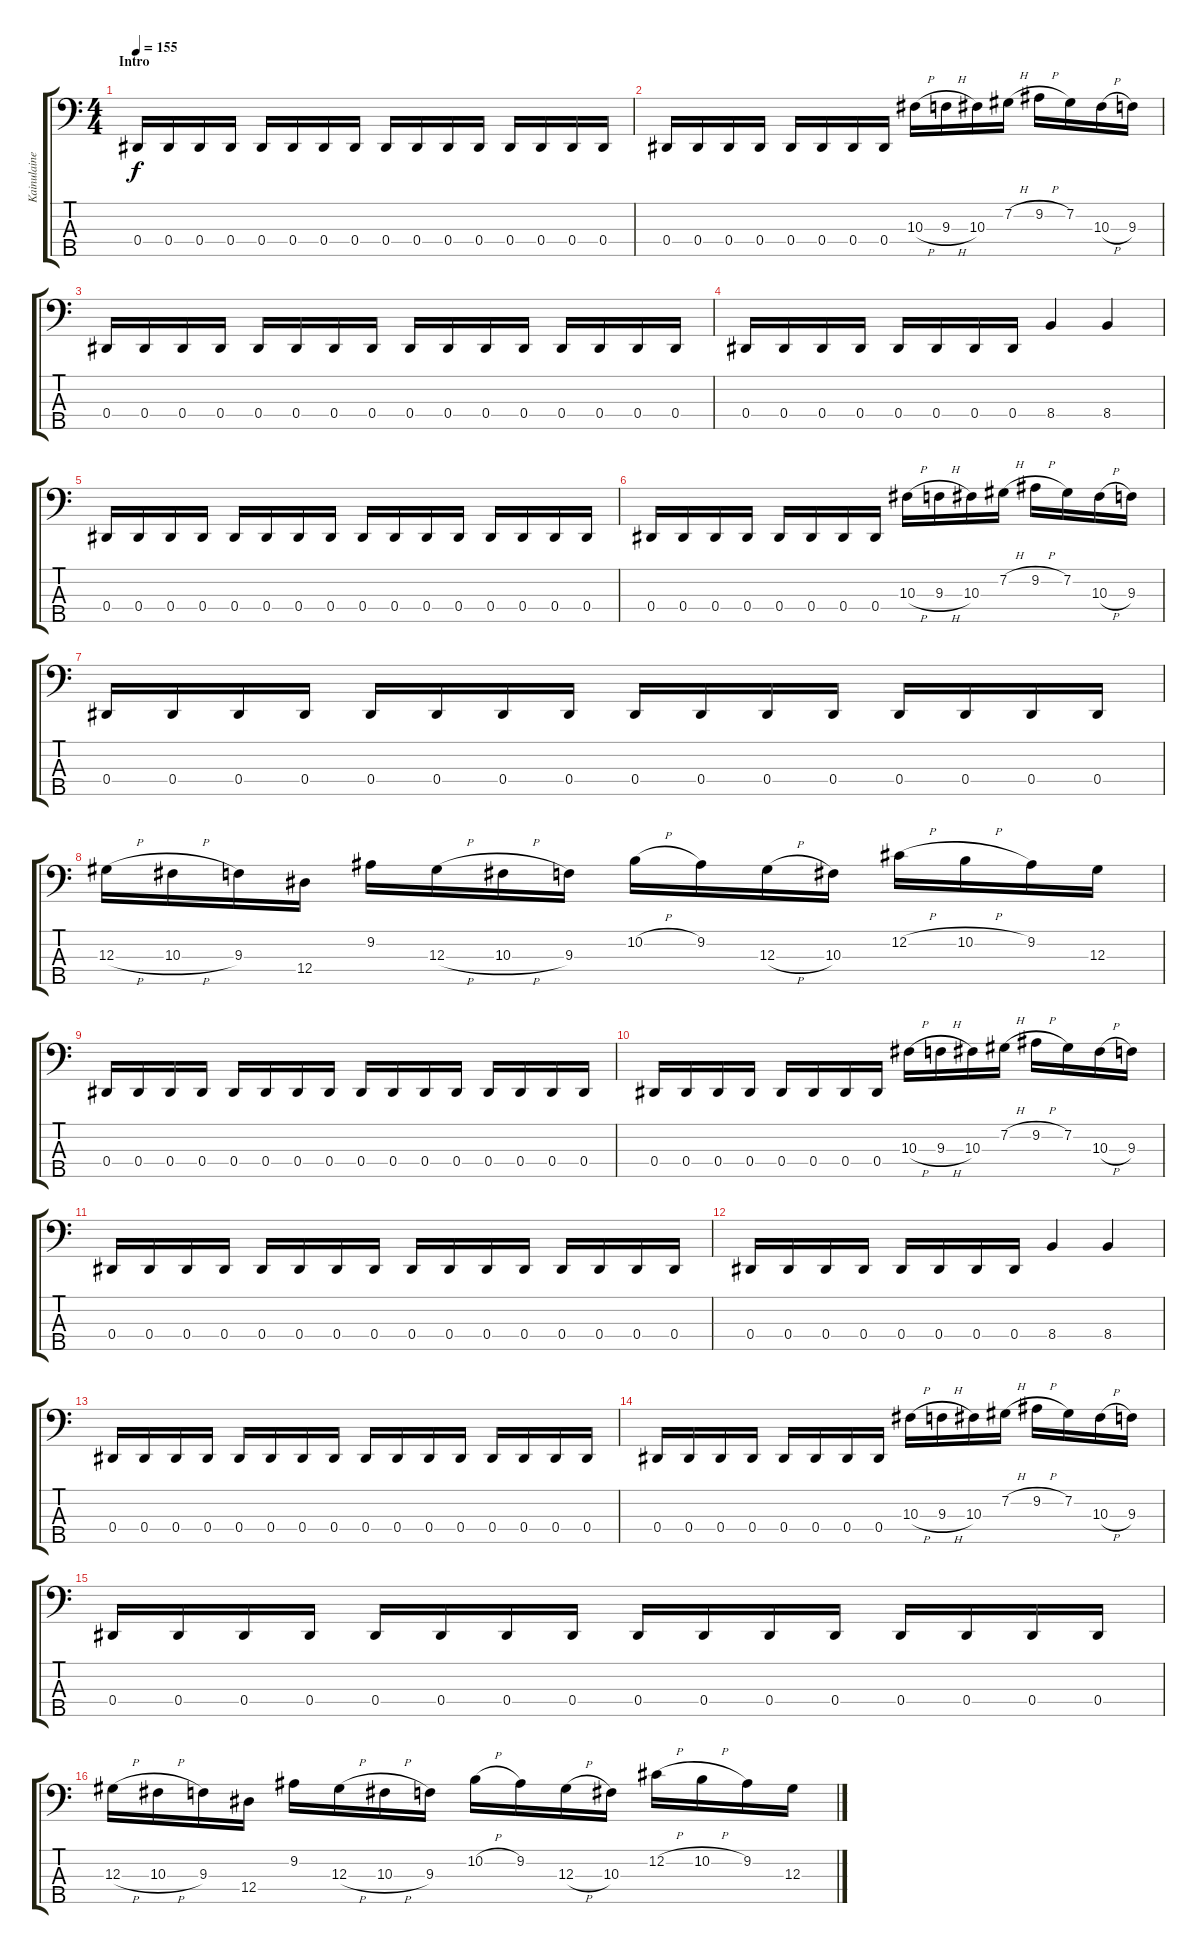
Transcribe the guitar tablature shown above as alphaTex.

\track ("Kainulainen - Bass" "Kainulaine") {instrument electricbassfinger}
\staff {score tabs}
\tuning (Gb2 Db2 Ab1 Eb1 Bb0) {hide}
\ts (4 4)
\section ("" "Intro")
\tempo 155
\clef f4
\ks c
0.4.16{dy f instrument electricbassfinger} 0.4.16 0.4.16 0.4.16 0.4.16 0.4.16 0.4.16 0.4.16 0.4.16 0.4.16 0.4.16 0.4.16 0.4.16 0.4.16 0.4.16 0.4.16 |
0.4.16 0.4.16 0.4.16 0.4.16 0.4.16 0.4.16 0.4.16 0.4.16 10.3{h}.16 9.3{h}.16 10.3.16 7.2{h}.16 9.2{h}.16 7.2.16 10.3{h}.16 9.3.16 |
0.4.16 0.4.16 0.4.16 0.4.16 0.4.16 0.4.16 0.4.16 0.4.16 0.4.16 0.4.16 0.4.16 0.4.16 0.4.16 0.4.16 0.4.16 0.4.16 |
0.4.16 0.4.16 0.4.16 0.4.16 0.4.16 0.4.16 0.4.16 0.4.16 8.4.4 8.4.4 |
0.4.16 0.4.16 0.4.16 0.4.16 0.4.16 0.4.16 0.4.16 0.4.16 0.4.16 0.4.16 0.4.16 0.4.16 0.4.16 0.4.16 0.4.16 0.4.16 |
0.4.16 0.4.16 0.4.16 0.4.16 0.4.16 0.4.16 0.4.16 0.4.16 10.3{h}.16 9.3{h}.16 10.3.16 7.2{h}.16 9.2{h}.16 7.2.16 10.3{h}.16 9.3.16 |
0.4.16 0.4.16 0.4.16 0.4.16 0.4.16 0.4.16 0.4.16 0.4.16 0.4.16 0.4.16 0.4.16 0.4.16 0.4.16 0.4.16 0.4.16 0.4.16 |
12.3{h}.16 10.3{h}.16 9.3.16 12.4.16 9.2.16 12.3{h}.16 10.3{h}.16 9.3.16 10.2{h}.16 9.2.16 12.3{h}.16 10.3.16 12.2{h}.16 10.2{h}.16 9.2.16 12.3.16 |
0.4.16 0.4.16 0.4.16 0.4.16 0.4.16 0.4.16 0.4.16 0.4.16 0.4.16 0.4.16 0.4.16 0.4.16 0.4.16 0.4.16 0.4.16 0.4.16 |
0.4.16 0.4.16 0.4.16 0.4.16 0.4.16 0.4.16 0.4.16 0.4.16 10.3{h}.16 9.3{h}.16 10.3.16 7.2{h}.16 9.2{h}.16 7.2.16 10.3{h}.16 9.3.16 |
0.4.16 0.4.16 0.4.16 0.4.16 0.4.16 0.4.16 0.4.16 0.4.16 0.4.16 0.4.16 0.4.16 0.4.16 0.4.16 0.4.16 0.4.16 0.4.16 |
0.4.16 0.4.16 0.4.16 0.4.16 0.4.16 0.4.16 0.4.16 0.4.16 8.4.4 8.4.4 |
0.4.16 0.4.16 0.4.16 0.4.16 0.4.16 0.4.16 0.4.16 0.4.16 0.4.16 0.4.16 0.4.16 0.4.16 0.4.16 0.4.16 0.4.16 0.4.16 |
0.4.16 0.4.16 0.4.16 0.4.16 0.4.16 0.4.16 0.4.16 0.4.16 10.3{h}.16 9.3{h}.16 10.3.16 7.2{h}.16 9.2{h}.16 7.2.16 10.3{h}.16 9.3.16 |
0.4.16 0.4.16 0.4.16 0.4.16 0.4.16 0.4.16 0.4.16 0.4.16 0.4.16 0.4.16 0.4.16 0.4.16 0.4.16 0.4.16 0.4.16 0.4.16 |
12.3{h}.16 10.3{h}.16 9.3.16 12.4.16 9.2.16 12.3{h}.16 10.3{h}.16 9.3.16 10.2{h}.16 9.2.16 12.3{h}.16 10.3.16 12.2{h}.16 10.2{h}.16 9.2.16 12.3.16
